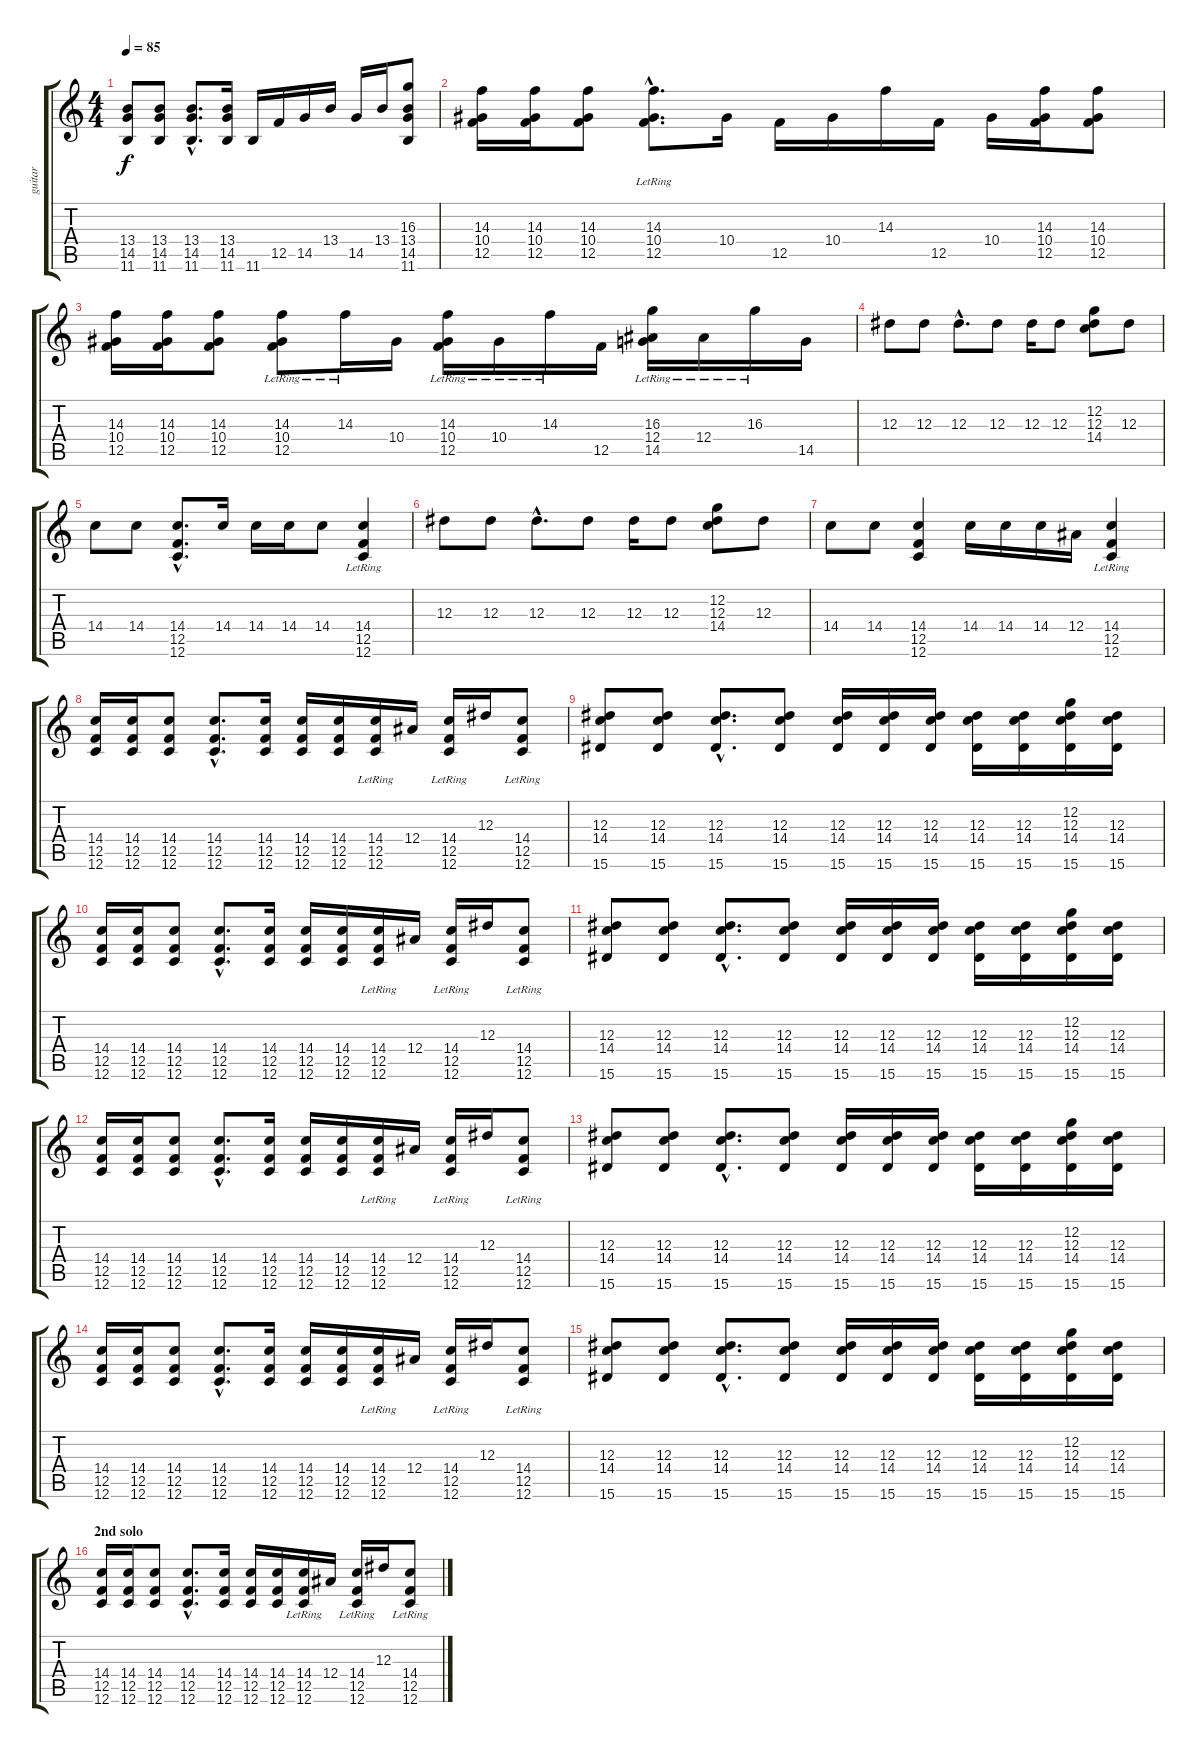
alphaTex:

\track ("guitar" "guitar") {instrument electricguitarjazz}
\staff {score tabs}
\tuning (C4 G3 Eb3 Bb2 F2 C2) {hide}
\ts (4 4)
\tempo 85
\clef g2
\ks c
(13.4 14.5 11.6).8{dy f} (13.4 14.5 11.6).8 (13.4{hac} 14.5{hac} 11.6{hac}).8{d} (13.4 14.5 11.6).16 11.6.16 12.5.16 14.5.16 13.4.16 14.5.16 13.4.16 (16.3 13.4 14.5 11.6).8 |
(14.3 10.4 12.5).16 (14.3 10.4 12.5).16 (14.3 10.4 12.5).8 (14.3{hac lr} 10.4{hac} 12.5{hac lr}).8{d} 10.4.16 12.5.16 10.4.16 14.3.16 12.5.16 10.4.16 (14.3 10.4 12.5).16 (14.3 10.4 12.5).8 |
(14.3 10.4 12.5).16 (14.3 10.4 12.5).16 (14.3 10.4 12.5).8 (14.3 10.4{lr} 12.5{lr}).8 14.3{lr}.16 10.4.16 (14.3{lr} 10.4 12.5{lr}).16 10.4{lr}.16 14.3{lr}.16 12.5.16 (16.3{lr} 12.4 14.5{lr}).16 12.4{lr}.16 16.3{lr}.16 14.5.16 |
\section ("" "")
12.3.8{volume 10} 12.3.8 12.3{hac}.8{d} 12.3.8 12.3.16 12.3.8 (12.2 12.3 14.4).8 12.3.8 |
14.4.8 14.4.8 (14.4{hac} 12.5{hac} 12.6{hac}).8{d} 14.4.16 14.4.16 14.4.16 14.4.8 (14.4{lr} 12.5{lr} 12.6{lr}).4 |
12.3.8 12.3.8 12.3{hac}.8{d} 12.3.8 12.3.16 12.3.8 (12.2 12.3 14.4).8 12.3.8 |
14.4.8 14.4.8 (14.4 12.5 12.6).4 14.4.16 14.4.16 14.4.16 12.4.16 (14.4{lr} 12.5{lr} 12.6{lr}).4 |
\section ("" "")
(14.4 12.5 12.6).16 (14.4 12.5 12.6).16 (14.4 12.5 12.6).8 (14.4{hac} 12.5{hac} 12.6{hac}).8{d} (14.4 12.5 12.6).16 (14.4 12.5 12.6).16 (14.4 12.5 12.6).16 (14.4 12.5{lr} 12.6{lr}).16 12.4.16 (14.4{lr} 12.5{lr} 12.6{lr}).16 12.3.16 (14.4{lr} 12.5{lr} 12.6{lr}).8 |
(12.3 14.4 15.6).8 (12.3 14.4 15.6).8 (12.3{hac} 14.4{hac} 15.6{hac}).8{d} (12.3 14.4 15.6).8 (12.3 14.4 15.6).16 (12.3 14.4 15.6).16 (12.3 14.4 15.6).16 (12.3 14.4 15.6).16 (12.3 14.4 15.6).16 (12.2 12.3 14.4 15.6).16 (12.3 14.4 15.6).16 |
(14.4 12.5 12.6).16 (14.4 12.5 12.6).16 (14.4 12.5 12.6).8 (14.4{hac} 12.5{hac} 12.6{hac}).8{d} (14.4 12.5 12.6).16 (14.4 12.5 12.6).16 (14.4 12.5 12.6).16 (14.4 12.5{lr} 12.6{lr}).16 12.4.16 (14.4{lr} 12.5{lr} 12.6{lr}).16 12.3.16 (14.4{lr} 12.5{lr} 12.6{lr}).8 |
(12.3 14.4 15.6).8 (12.3 14.4 15.6).8 (12.3{hac} 14.4{hac} 15.6{hac}).8{d} (12.3 14.4 15.6).8 (12.3 14.4 15.6).16 (12.3 14.4 15.6).16 (12.3 14.4 15.6).16 (12.3 14.4 15.6).16 (12.3 14.4 15.6).16 (12.2 12.3 14.4 15.6).16 (12.3 14.4 15.6).16 |
(14.4 12.5 12.6).16 (14.4 12.5 12.6).16 (14.4 12.5 12.6).8 (14.4{hac} 12.5{hac} 12.6{hac}).8{d} (14.4 12.5 12.6).16 (14.4 12.5 12.6).16 (14.4 12.5 12.6).16 (14.4 12.5{lr} 12.6{lr}).16 12.4.16 (14.4{lr} 12.5{lr} 12.6{lr}).16 12.3.16 (14.4{lr} 12.5{lr} 12.6{lr}).8 |
(12.3 14.4 15.6).8 (12.3 14.4 15.6).8 (12.3{hac} 14.4{hac} 15.6{hac}).8{d} (12.3 14.4 15.6).8 (12.3 14.4 15.6).16 (12.3 14.4 15.6).16 (12.3 14.4 15.6).16 (12.3 14.4 15.6).16 (12.3 14.4 15.6).16 (12.2 12.3 14.4 15.6).16 (12.3 14.4 15.6).16 |
(14.4 12.5 12.6).16 (14.4 12.5 12.6).16 (14.4 12.5 12.6).8 (14.4{hac} 12.5{hac} 12.6{hac}).8{d} (14.4 12.5 12.6).16 (14.4 12.5 12.6).16 (14.4 12.5 12.6).16 (14.4 12.5{lr} 12.6{lr}).16 12.4.16 (14.4{lr} 12.5{lr} 12.6{lr}).16 12.3.16 (14.4{lr} 12.5{lr} 12.6{lr}).8 |
(12.3 14.4 15.6).8 (12.3 14.4 15.6).8 (12.3{hac} 14.4{hac} 15.6{hac}).8{d} (12.3 14.4 15.6).8 (12.3 14.4 15.6).16 (12.3 14.4 15.6).16 (12.3 14.4 15.6).16 (12.3 14.4 15.6).16 (12.3 14.4 15.6).16 (12.2 12.3 14.4 15.6).16 (12.3 14.4 15.6).16 |
\section ("" "2nd solo")
(14.4 12.5 12.6).16 (14.4 12.5 12.6).16 (14.4 12.5 12.6).8 (14.4{hac} 12.5{hac} 12.6{hac}).8{d} (14.4 12.5 12.6).16 (14.4 12.5 12.6).16 (14.4 12.5 12.6).16 (14.4 12.5{lr} 12.6{lr}).16 12.4.16 (14.4{lr} 12.5{lr} 12.6{lr}).16 12.3.16 (14.4{lr} 12.5{lr} 12.6{lr}).8
